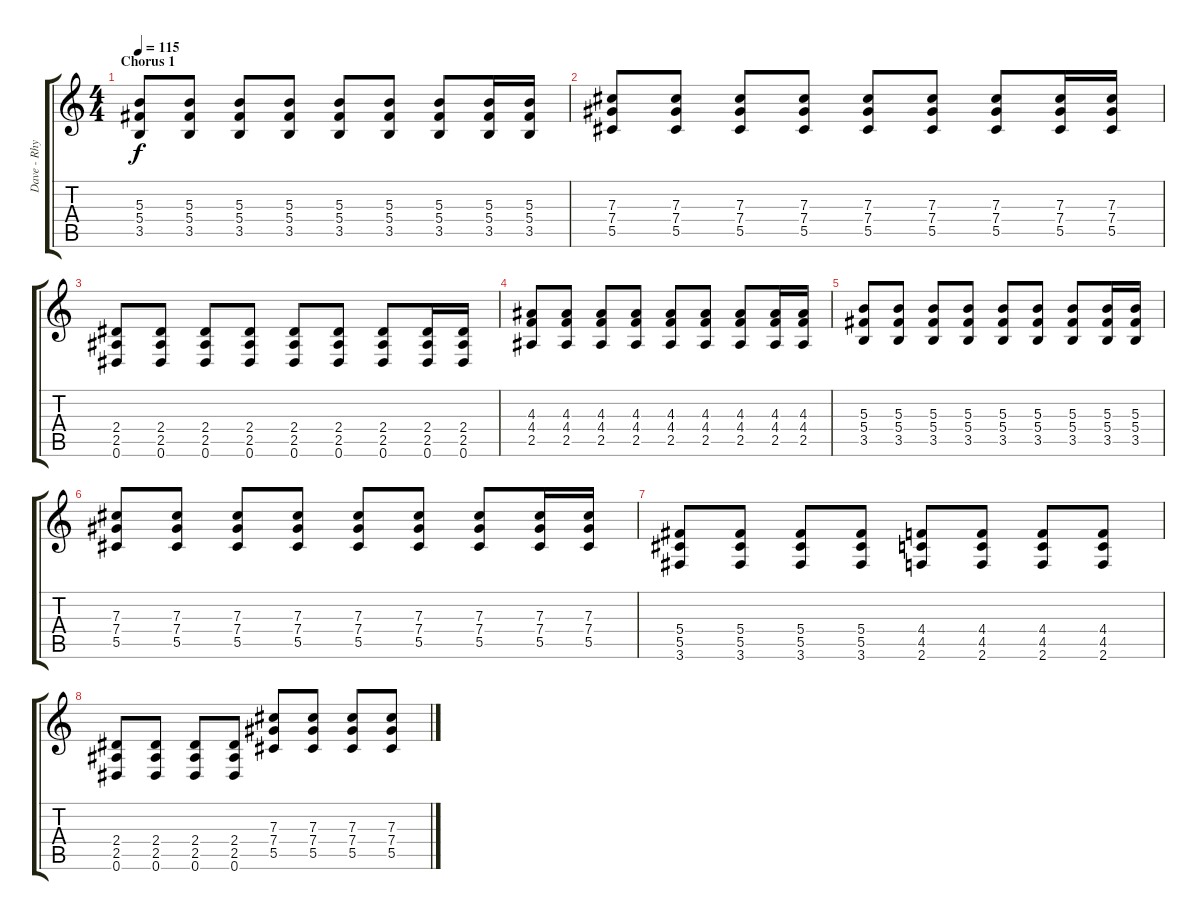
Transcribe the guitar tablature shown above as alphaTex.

\track ("Dave - Rhythm Guitar" "Dave - Rhy") {instrument overdrivenguitar}
\staff {score tabs}
\tuning (Eb4 Bb3 Gb3 Db3 Ab2 Eb2) {hide}
\ts (4 4)
\section ("" "Chorus 1")
\tempo 115
\clef g2
\ks c
(5.3 5.4 3.5).8{dy f balance 12} (5.3 5.4 3.5).8 (5.3 5.4 3.5).8 (5.3 5.4 3.5).8 (5.3 5.4 3.5).8 (5.3 5.4 3.5).8 (5.3 5.4 3.5).8 (5.3 5.4 3.5).16 (5.3 5.4 3.5).16 |
(7.3 7.4 5.5).8 (7.3 7.4 5.5).8 (7.3 7.4 5.5).8 (7.3 7.4 5.5).8 (7.3 7.4 5.5).8 (7.3 7.4 5.5).8 (7.3 7.4 5.5).8 (7.3 7.4 5.5).16 (7.3 7.4 5.5).16 |
(2.4 2.5 0.6).8 (2.4 2.5 0.6).8 (2.4 2.5 0.6).8 (2.4 2.5 0.6).8 (2.4 2.5 0.6).8 (2.4 2.5 0.6).8 (2.4 2.5 0.6).8 (2.4 2.5 0.6).16 (2.4 2.5 0.6).16 |
(4.3 4.4 2.5).8 (4.3 4.4 2.5).8 (4.3 4.4 2.5).8 (4.3 4.4 2.5).8 (4.3 4.4 2.5).8 (4.3 4.4 2.5).8 (4.3 4.4 2.5).8 (4.3 4.4 2.5).16 (4.3 4.4 2.5).16 |
(5.3 5.4 3.5).8 (5.3 5.4 3.5).8 (5.3 5.4 3.5).8 (5.3 5.4 3.5).8 (5.3 5.4 3.5).8 (5.3 5.4 3.5).8 (5.3 5.4 3.5).8 (5.3 5.4 3.5).16 (5.3 5.4 3.5).16 |
(7.3 7.4 5.5).8 (7.3 7.4 5.5).8 (7.3 7.4 5.5).8 (7.3 7.4 5.5).8 (7.3 7.4 5.5).8 (7.3 7.4 5.5).8 (7.3 7.4 5.5).8 (7.3 7.4 5.5).16 (7.3 7.4 5.5).16 |
(5.4 5.5 3.6).8 (5.4 5.5 3.6).8 (5.4 5.5 3.6).8 (5.4 5.5 3.6).8 (4.4 4.5 2.6).8 (4.4 4.5 2.6).8 (4.4 4.5 2.6).8 (4.4 4.5 2.6).8 |
(2.4 2.5 0.6).8 (2.4 2.5 0.6).8 (2.4 2.5 0.6).8 (2.4 2.5 0.6).8 (7.3 7.4 5.5).8 (7.3 7.4 5.5).8 (7.3 7.4 5.5).8 (7.3 7.4 5.5).8
